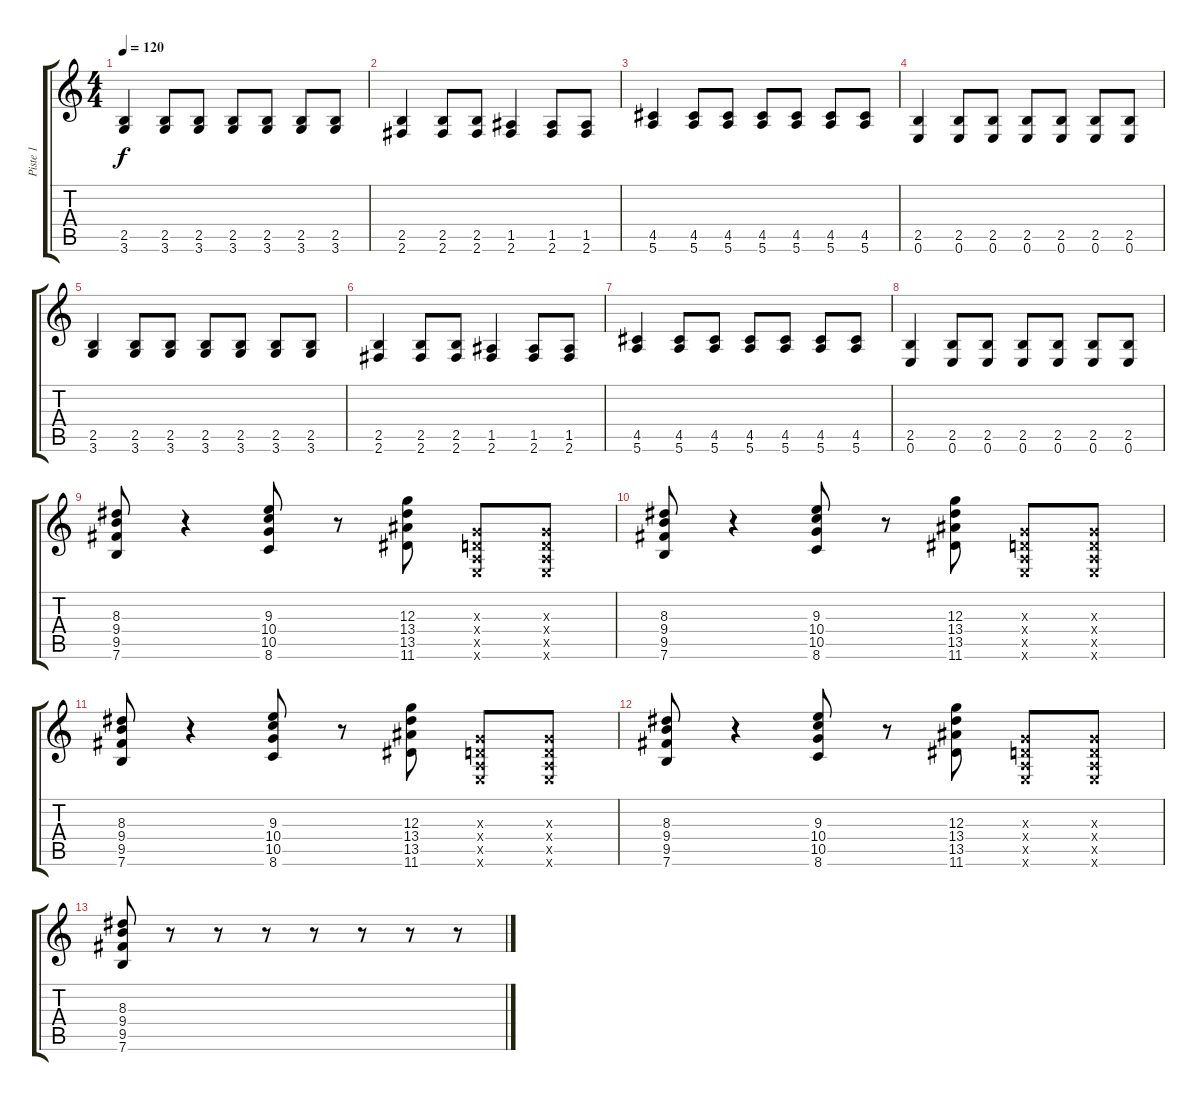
\track ("Piste 1" "Piste 1") {instrument overdrivenguitar}
\staff {score tabs}
\tuning (E4 B3 G3 D3 A2 E2) {hide}
\ts (4 4)
\tempo 120
\clef g2
\ks c
(2.5 3.6).4{dy f} (2.5 3.6).8 (2.5 3.6).8 (2.5 3.6).8 (2.5 3.6).8 (2.5 3.6).8 (2.5 3.6).8 |
(2.5 2.6).4 (2.5 2.6).8 (2.5 2.6).8 (1.5 2.6).4 (1.5 2.6).8 (1.5 2.6).8 |
(4.5 5.6).4 (4.5 5.6).8 (4.5 5.6).8 (4.5 5.6).8 (4.5 5.6).8 (4.5 5.6).8 (4.5 5.6).8 |
(2.5 0.6).4 (2.5 0.6).8 (2.5 0.6).8 (2.5 0.6).8 (2.5 0.6).8 (2.5 0.6).8 (2.5 0.6).8 |
(2.5 3.6).4 (2.5 3.6).8 (2.5 3.6).8 (2.5 3.6).8 (2.5 3.6).8 (2.5 3.6).8 (2.5 3.6).8 |
(2.5 2.6).4 (2.5 2.6).8 (2.5 2.6).8 (1.5 2.6).4 (1.5 2.6).8 (1.5 2.6).8 |
(4.5 5.6).4 (4.5 5.6).8 (4.5 5.6).8 (4.5 5.6).8 (4.5 5.6).8 (4.5 5.6).8 (4.5 5.6).8 |
(2.5 0.6).4 (2.5 0.6).8 (2.5 0.6).8 (2.5 0.6).8 (2.5 0.6).8 (2.5 0.6).8 (2.5 0.6).8 |
(8.3 9.4 9.5 7.6).8 r.4 (9.3 10.4 10.5 8.6).8 r.8 (12.3 13.4 13.5 11.6).8 (0.3{x} 0.4{x} 0.5{x} 0.6{x}).8 (0.3{x} 0.4{x} 0.5{x} 0.6{x}).8 |
(8.3 9.4 9.5 7.6).8 r.4 (9.3 10.4 10.5 8.6).8 r.8 (12.3 13.4 13.5 11.6).8 (0.3{x} 0.4{x} 0.5{x} 0.6{x}).8 (0.3{x} 0.4{x} 0.5{x} 0.6{x}).8 |
(8.3 9.4 9.5 7.6).8 r.4 (9.3 10.4 10.5 8.6).8 r.8 (12.3 13.4 13.5 11.6).8 (0.3{x} 0.4{x} 0.5{x} 0.6{x}).8 (0.3{x} 0.4{x} 0.5{x} 0.6{x}).8 |
(8.3 9.4 9.5 7.6).8 r.4 (9.3 10.4 10.5 8.6).8 r.8 (12.3 13.4 13.5 11.6).8 (0.3{x} 0.4{x} 0.5{x} 0.6{x}).8 (0.3{x} 0.4{x} 0.5{x} 0.6{x}).8 |
(8.3 9.4 9.5 7.6).8 r.8 r.8 r.8 r.8 r.8 r.8 r.8
